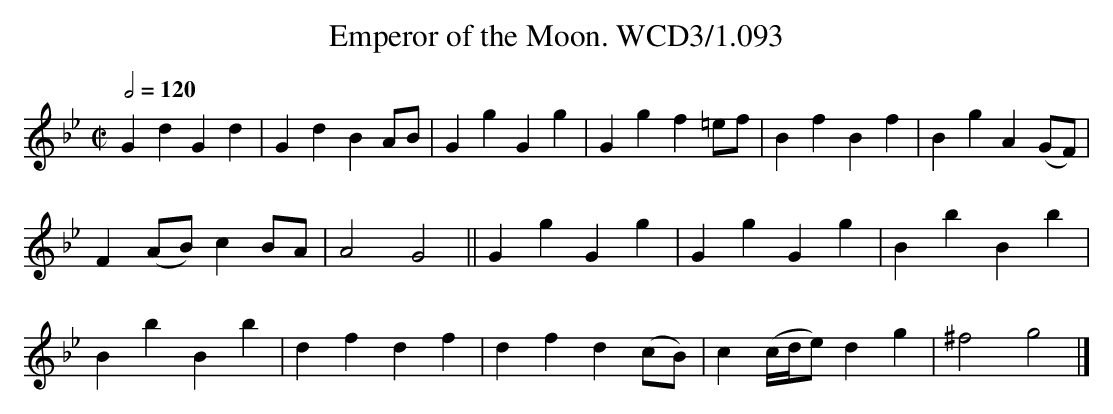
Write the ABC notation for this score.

X:1
T:Emperor of the Moon. WCD3/1.093
M:C|
L:1/4
Q:1/2=120
K:Gm
GdGd|GdBA/B/|GgGg|Ggf=e/f/|BfBf|BgA(G/F/)|
F(A/B/)cB/A/|A2G2||GgGg|GgGg|BbBb|
BbBb|dfdf|dfd(c/B/)|c(c//d//e/)dg|^f2g2|]
